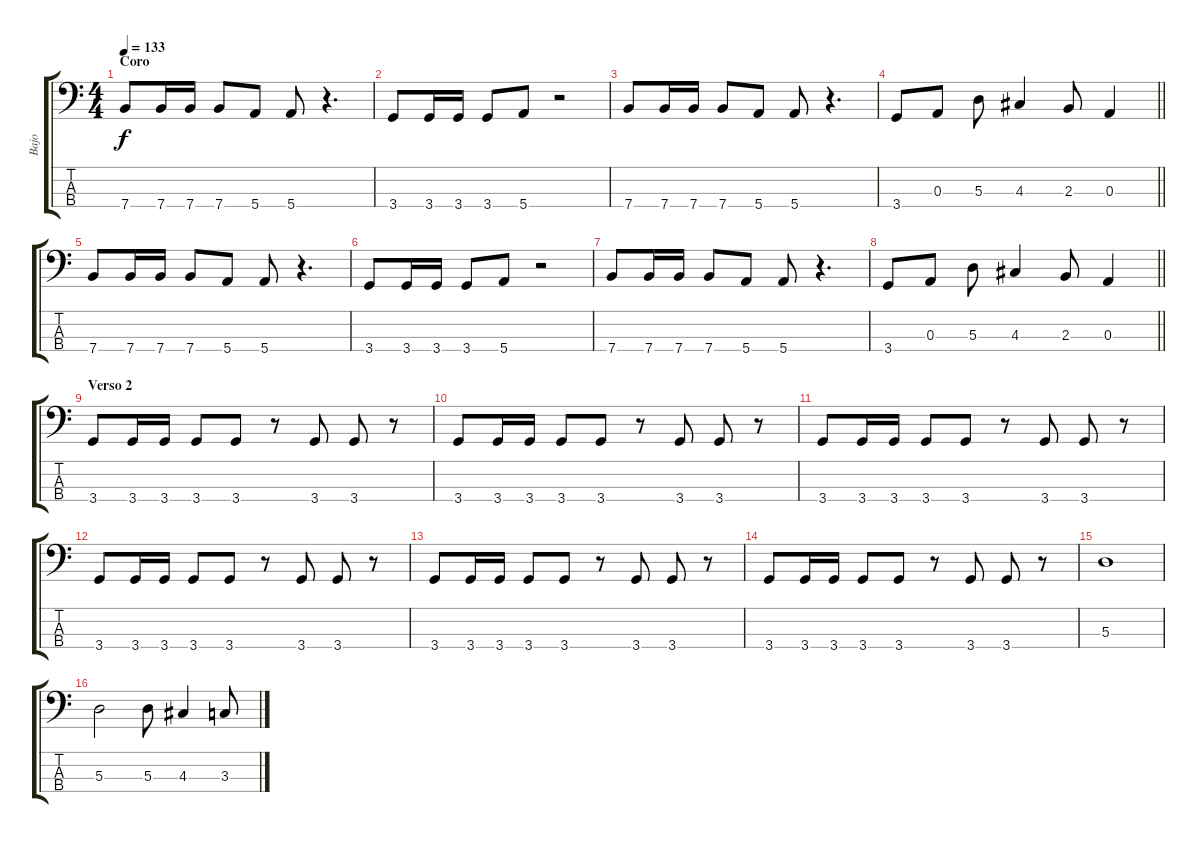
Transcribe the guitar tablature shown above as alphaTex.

\track ("Bajo" "Bajo") {instrument electricbasspick}
\staff {score tabs}
\tuning (G2 D2 A1 E1) {hide}
\ts (4 4)
\section ("" "Coro")
\tempo 133
\clef f4
\ks c
7.4.8{dy f} 7.4.16 7.4.16 7.4.8 5.4.8 5.4.8 r.4{d} |
3.4.8 3.4.16 3.4.16 3.4.8 5.4.8 r.2 |
7.4.8 7.4.16 7.4.16 7.4.8 5.4.8 5.4.8 r.4{d} |
\barLineRight lightlight
3.4.8 0.3.8 5.3.8 4.3.4 2.3.8 0.3.4 |
7.4.8 7.4.16 7.4.16 7.4.8 5.4.8 5.4.8 r.4{d} |
3.4.8 3.4.16 3.4.16 3.4.8 5.4.8 r.2 |
7.4.8 7.4.16 7.4.16 7.4.8 5.4.8 5.4.8 r.4{d} |
\barLineRight lightlight
3.4.8 0.3.8 5.3.8 4.3.4 2.3.8 0.3.4 |
\section ("" "Verso 2")
3.4.8 3.4.16 3.4.16 3.4.8 3.4.8 r.8 3.4.8 3.4.8 r.8 |
3.4.8 3.4.16 3.4.16 3.4.8 3.4.8 r.8 3.4.8 3.4.8 r.8 |
3.4.8 3.4.16 3.4.16 3.4.8 3.4.8 r.8 3.4.8 3.4.8 r.8 |
3.4.8 3.4.16 3.4.16 3.4.8 3.4.8 r.8 3.4.8 3.4.8 r.8 |
3.4.8 3.4.16 3.4.16 3.4.8 3.4.8 r.8 3.4.8 3.4.8 r.8 |
3.4.8 3.4.16 3.4.16 3.4.8 3.4.8 r.8 3.4.8 3.4.8 r.8 |
5.3.1 |
5.3.2 5.3.8 4.3.4 3.3.8
